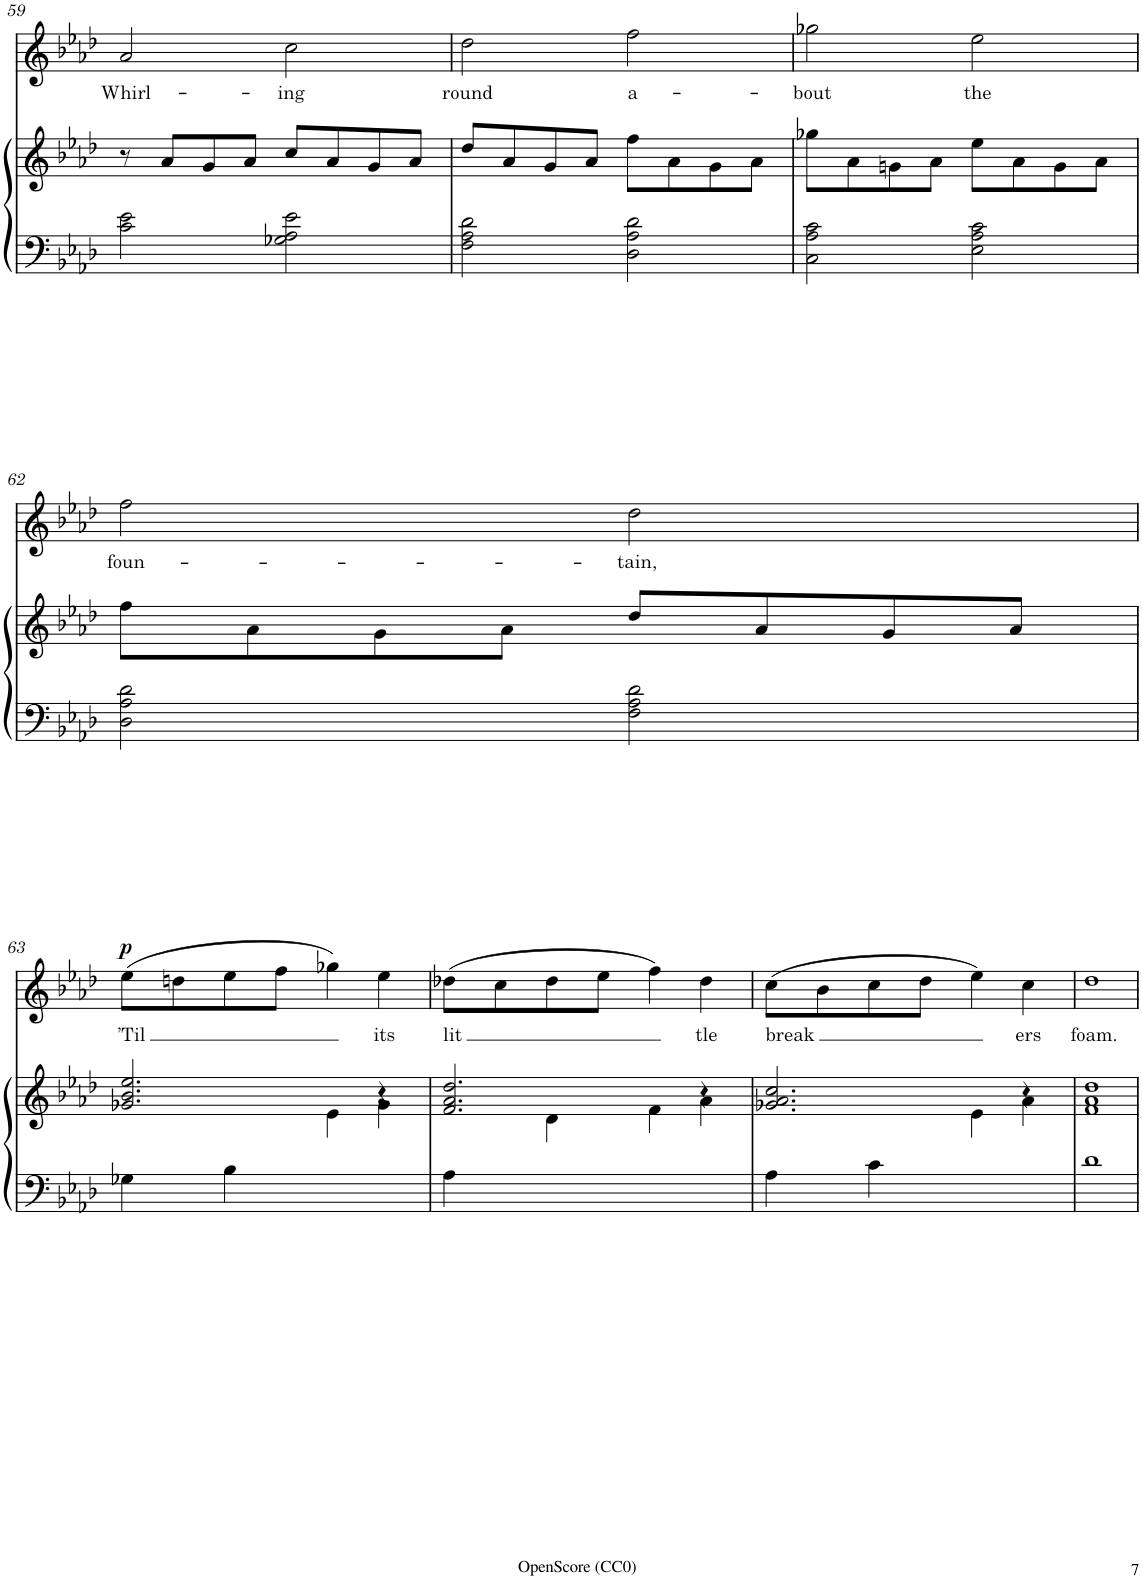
**kern	**kern	**kern	**text	**dynam
*part2	*part2	*part1	*part1	*part1
*staff3	*staff2	*staff1	*staff1	*staff1
*I"Piano	*	*I"Voice	*	*
*I'Pno	*	*	*	*
!!LO:PB:g=z
*clefF4	*clefG2	*clefG2	*	*
*k[b-e-a-d-]	*k[b-e-a-d-]	*k[b-e-a-d-]	*	*
*M2/2	*M2/2	*M2/2	*	*
*met(c|)	*met(c|)	*met(c|)	*	*
=59	=59	=59	=59	=59
!	!	!	!LO:LY:b	!
2c\ 2e-\	8r	2a-/	Whirl-	.
.	8a-/L	.	.	.
.	8g/	.	.	.
.	8a-/J	.	.	.
!	!	!	!LO:LY:b	!
2G-X\ 2A-\ 2e-\	8cc/L	2cc\	-ing	.
.	8a-/	.	.	.
.	8g/	.	.	.
.	8a-/J	.	.	.
=60	=60	=60	=60	=60
!	!	!	!LO:LY:b	!
2F\ 2A-\ 2d-\	8dd-/L	2dd-\	round	.
.	8a-/	.	.	.
.	8g/	.	.	.
.	8a-/J	.	.	.
!	!	!	!LO:LY:b	!
2D-\ 2A-\ 2d-\	8ff\L	2ff\	a-	.
.	8a-\	.	.	.
.	8g\	.	.	.
.	8a-\J	.	.	.
=61	=61	=61	=61	=61
!	!	!	!LO:LY:b	!
2C\ 2A-\ 2c\	8gg-X\L	2gg-X\	-bout	.
.	8a-\	.	.	.
.	8gn\	.	.	.
.	8a-\J	.	.	.
!	!	!	!LO:LY:b	!
2E-\ 2A-\ 2c\	8ee-\L	2ee-\	the	.
.	8a-\	.	.	.
.	8g\	.	.	.
.	8a-\J	.	.	.
!!LO:LB:g=z
=62	=62	=62	=62	=62
!	!	!	!LO:LY:b	!
2D-\ 2A-\ 2d-\	8ff\L	2ff\	foun-	.
.	8a-\	.	.	.
.	8g\	.	.	.
.	8a-\J	.	.	.
!	!	!	!LO:LY:b	!
2F\ 2A-\ 2d-\	8dd-/L	2dd-\	-tain,	.
.	8a-/	.	.	.
.	8g/	.	.	.
.	8a-/J	.	.	.
!!LO:LB:g=z
=63	=63	=63	=63	=63
*	*^	*	*	*
!	!	!	!	!LO:LY:b	!LO:DY:a
4G-X\	2.g-X/ 2.b-/ 2.ee-/	2ryy	(8ee-\L	’Til	p
.	.	.	8ddn\	.	.
4B-\	.	.	8ee-\	.	.
.	.	.	8ff\J	.	.
2ryy	.	4e-\	4gg-X\)	.	.
!	!	!	!	!LO:LY:b	!
.	4r	4g-X\	4ee-\	its	.
=64	=64	=64	=64	=64	=64
!	!	!	!	!LO:LY:b	!
4A-\	2.f/ 2.a-/ 2.dd-/	4ryy	(8dd-X\L	lit	.
.	.	.	8cc\	.	.
2.ryy	.	4d-\	8dd-\	.	.
.	.	.	8ee-\J	.	.
.	.	4f\	4ff\)	.	.
!	!	!	!	!LO:LY:b	!
.	4r	4a-\	4dd-\	tle	.
=65	=65	=65	=65	=65	=65
!	!	!	!	!LO:LY:b	!
4A-\	2.g-X/ 2.a-/ 2.cc/	2ryy	(8cc\L	break	.
.	.	.	8b-\	.	.
4c\	.	.	8cc\	.	.
.	.	.	8dd-\J	.	.
2ryy	.	4e-\	4ee-\)	.	.
!	!	!	!	!LO:LY:b	!
.	4r	4a-\	4cc\	ers	.
=66	=66	=66	=66	=66	=66
!	!	!	!	!LO:LY:b	!
*	*v	*v	*	*	*
1d-	1f 1a- 1dd-	1dd-	foam.	.
=	=	=	=	=
*-	*-	*-	*-	*-
